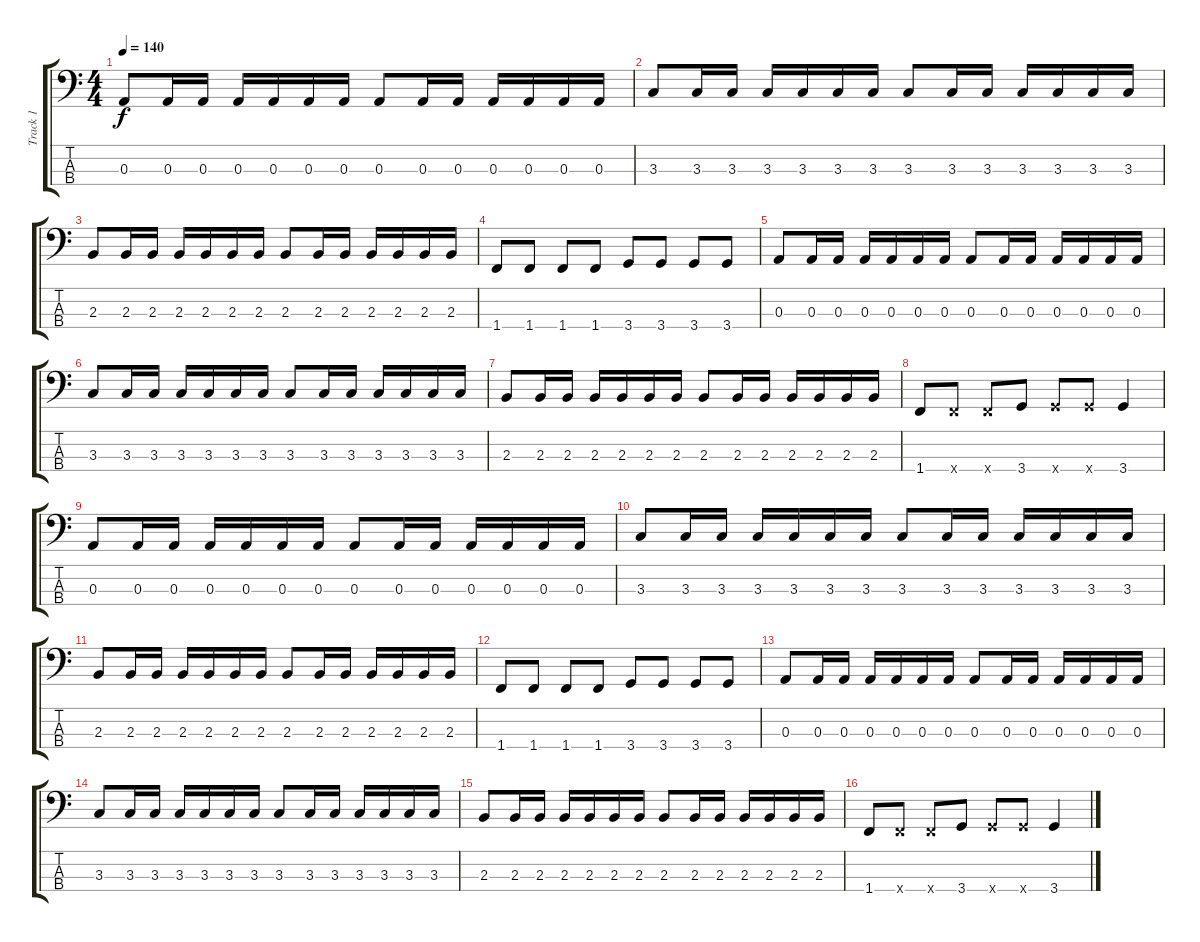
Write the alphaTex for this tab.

\track ("Track 1" "Track 1") {instrument electricbasspick}
\staff {score tabs}
\tuning (G2 D2 A1 E1) {hide}
\ts (4 4)
\tempo 140
\clef f4
\ks c
0.3.8{dy f instrument electricbasspick} 0.3.16 0.3.16 0.3.16 0.3.16 0.3.16 0.3.16 0.3.8 0.3.16 0.3.16 0.3.16 0.3.16 0.3.16 0.3.16 |
3.3.8 3.3.16 3.3.16 3.3.16 3.3.16 3.3.16 3.3.16 3.3.8 3.3.16 3.3.16 3.3.16 3.3.16 3.3.16 3.3.16 |
2.3.8 2.3.16 2.3.16 2.3.16 2.3.16 2.3.16 2.3.16 2.3.8 2.3.16 2.3.16 2.3.16 2.3.16 2.3.16 2.3.16 |
1.4.8 1.4.8 1.4.8 1.4.8 3.4.8 3.4.8 3.4.8 3.4.8 |
0.3.8 0.3.16 0.3.16 0.3.16 0.3.16 0.3.16 0.3.16 0.3.8 0.3.16 0.3.16 0.3.16 0.3.16 0.3.16 0.3.16 |
3.3.8 3.3.16 3.3.16 3.3.16 3.3.16 3.3.16 3.3.16 3.3.8 3.3.16 3.3.16 3.3.16 3.3.16 3.3.16 3.3.16 |
2.3.8 2.3.16 2.3.16 2.3.16 2.3.16 2.3.16 2.3.16 2.3.8 2.3.16 2.3.16 2.3.16 2.3.16 2.3.16 2.3.16 |
1.4.8 1.4{x}.8 1.4{x}.8 3.4.8 3.4{x}.8 3.4{x}.8 3.4.4 |
0.3.8 0.3.16 0.3.16 0.3.16 0.3.16 0.3.16 0.3.16 0.3.8 0.3.16 0.3.16 0.3.16 0.3.16 0.3.16 0.3.16 |
3.3.8 3.3.16 3.3.16 3.3.16 3.3.16 3.3.16 3.3.16 3.3.8 3.3.16 3.3.16 3.3.16 3.3.16 3.3.16 3.3.16 |
2.3.8 2.3.16 2.3.16 2.3.16 2.3.16 2.3.16 2.3.16 2.3.8 2.3.16 2.3.16 2.3.16 2.3.16 2.3.16 2.3.16 |
1.4.8 1.4.8 1.4.8 1.4.8 3.4.8 3.4.8 3.4.8 3.4.8 |
0.3.8 0.3.16 0.3.16 0.3.16 0.3.16 0.3.16 0.3.16 0.3.8 0.3.16 0.3.16 0.3.16 0.3.16 0.3.16 0.3.16 |
3.3.8 3.3.16 3.3.16 3.3.16 3.3.16 3.3.16 3.3.16 3.3.8 3.3.16 3.3.16 3.3.16 3.3.16 3.3.16 3.3.16 |
2.3.8 2.3.16 2.3.16 2.3.16 2.3.16 2.3.16 2.3.16 2.3.8 2.3.16 2.3.16 2.3.16 2.3.16 2.3.16 2.3.16 |
1.4.8 1.4{x}.8 1.4{x}.8 3.4.8 3.4{x}.8 3.4{x}.8 3.4.4
